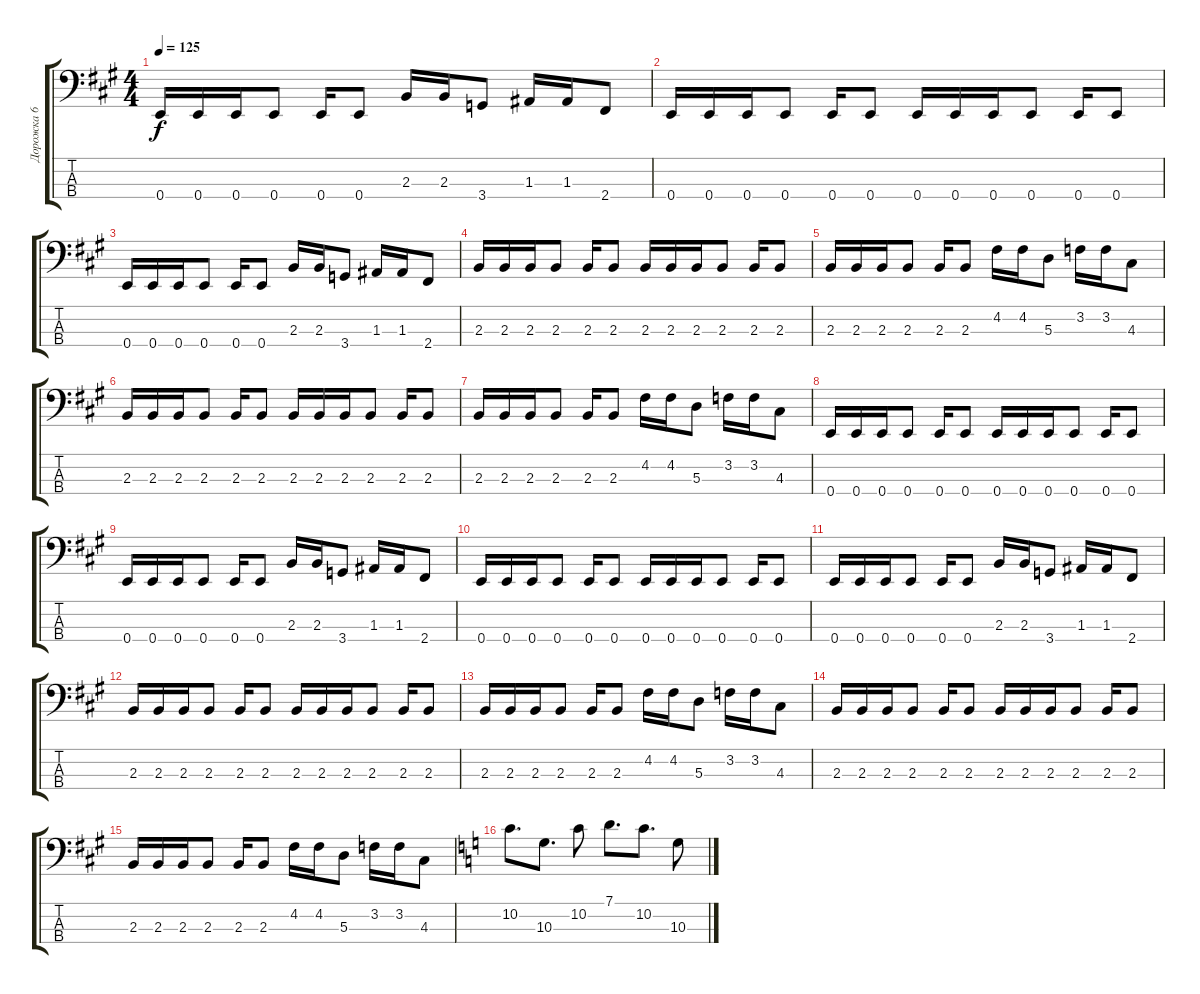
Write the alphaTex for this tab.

\track ("Дорожка 6" "Дорожка 6") {instrument electricbassfinger}
\staff {score tabs}
\tuning (G2 D2 A1 E1) {hide}
\ts (4 4)
\tempo 125
\clef f4
\ks a
0.4.16{dy f} 0.4.16 0.4.16 0.4.8 0.4.16 0.4.8 2.3.16 2.3.16 3.4.8 1.3.16 1.3.16 2.4.8 |
0.4.16 0.4.16 0.4.16 0.4.8 0.4.16 0.4.8 0.4.16 0.4.16 0.4.16 0.4.8 0.4.16 0.4.8 |
0.4.16 0.4.16 0.4.16 0.4.8 0.4.16 0.4.8 2.3.16 2.3.16 3.4.8 1.3.16 1.3.16 2.4.8 |
2.3.16 2.3.16 2.3.16 2.3.8 2.3.16 2.3.8 2.3.16 2.3.16 2.3.16 2.3.8 2.3.16 2.3.8 |
2.3.16 2.3.16 2.3.16 2.3.8 2.3.16 2.3.8 4.2.16 4.2.16 5.3.8 3.2.16 3.2.16 4.3.8 |
2.3.16 2.3.16 2.3.16 2.3.8 2.3.16 2.3.8 2.3.16 2.3.16 2.3.16 2.3.8 2.3.16 2.3.8 |
2.3.16 2.3.16 2.3.16 2.3.8 2.3.16 2.3.8 4.2.16 4.2.16 5.3.8 3.2.16 3.2.16 4.3.8 |
0.4.16 0.4.16 0.4.16 0.4.8 0.4.16 0.4.8 0.4.16 0.4.16 0.4.16 0.4.8 0.4.16 0.4.8 |
0.4.16 0.4.16 0.4.16 0.4.8 0.4.16 0.4.8 2.3.16 2.3.16 3.4.8 1.3.16 1.3.16 2.4.8 |
0.4.16 0.4.16 0.4.16 0.4.8 0.4.16 0.4.8 0.4.16 0.4.16 0.4.16 0.4.8 0.4.16 0.4.8 |
0.4.16 0.4.16 0.4.16 0.4.8 0.4.16 0.4.8 2.3.16 2.3.16 3.4.8 1.3.16 1.3.16 2.4.8 |
2.3.16 2.3.16 2.3.16 2.3.8 2.3.16 2.3.8 2.3.16 2.3.16 2.3.16 2.3.8 2.3.16 2.3.8 |
2.3.16 2.3.16 2.3.16 2.3.8 2.3.16 2.3.8 4.2.16 4.2.16 5.3.8 3.2.16 3.2.16 4.3.8 |
2.3.16 2.3.16 2.3.16 2.3.8 2.3.16 2.3.8 2.3.16 2.3.16 2.3.16 2.3.8 2.3.16 2.3.8 |
2.3.16 2.3.16 2.3.16 2.3.8 2.3.16 2.3.8 4.2.16 4.2.16 5.3.8 3.2.16 3.2.16 4.3.8 |
\ks c
10.2.8{d} 10.3.8{d} 10.2.8 7.1.8{d} 10.2.8{d} 10.3.8
